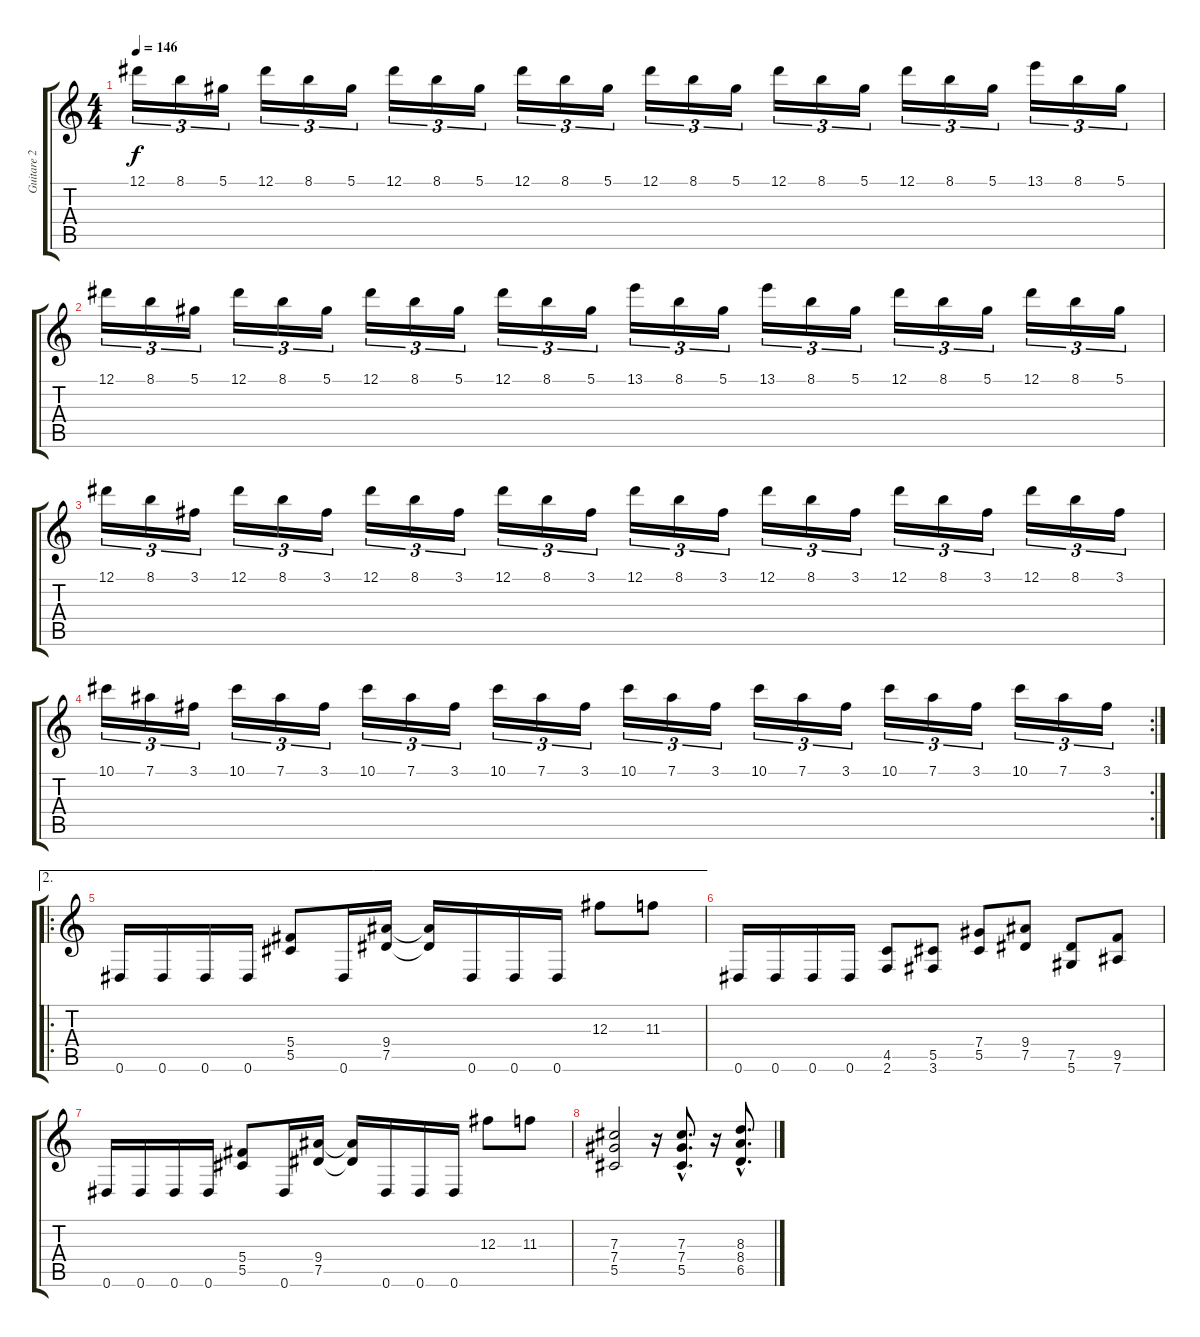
\track ("Guitare 2" "Guitare 2") {instrument distortionguitar}
\staff {score tabs}
\tuning (Eb4 Bb3 Gb3 Db3 Ab2 Eb2) {hide}
\ts (4 4)
\tempo 146
\clef g2
\ks c
12.1.16{tu (3 2) dy f} 8.1.16{tu (3 2)} 5.1.16{tu (3 2)} 12.1.16{tu (3 2)} 8.1.16{tu (3 2)} 5.1.16{tu (3 2)} 12.1.16{tu (3 2)} 8.1.16{tu (3 2)} 5.1.16{tu (3 2)} 12.1.16{tu (3 2)} 8.1.16{tu (3 2)} 5.1.16{tu (3 2)} 12.1.16{tu (3 2)} 8.1.16{tu (3 2)} 5.1.16{tu (3 2)} 12.1.16{tu (3 2)} 8.1.16{tu (3 2)} 5.1.16{tu (3 2)} 12.1.16{tu (3 2)} 8.1.16{tu (3 2)} 5.1.16{tu (3 2)} 13.1.16{tu (3 2)} 8.1.16{tu (3 2)} 5.1.16{tu (3 2)} |
12.1.16{tu (3 2)} 8.1.16{tu (3 2)} 5.1.16{tu (3 2)} 12.1.16{tu (3 2)} 8.1.16{tu (3 2)} 5.1.16{tu (3 2)} 12.1.16{tu (3 2)} 8.1.16{tu (3 2)} 5.1.16{tu (3 2)} 12.1.16{tu (3 2)} 8.1.16{tu (3 2)} 5.1.16{tu (3 2)} 13.1.16{tu (3 2)} 8.1.16{tu (3 2)} 5.1.16{tu (3 2)} 13.1.16{tu (3 2)} 8.1.16{tu (3 2)} 5.1.16{tu (3 2)} 12.1.16{tu (3 2)} 8.1.16{tu (3 2)} 5.1.16{tu (3 2)} 12.1.16{tu (3 2)} 8.1.16{tu (3 2)} 5.1.16{tu (3 2)} |
12.1.16{tu (3 2)} 8.1.16{tu (3 2)} 3.1.16{tu (3 2)} 12.1.16{tu (3 2)} 8.1.16{tu (3 2)} 3.1.16{tu (3 2)} 12.1.16{tu (3 2)} 8.1.16{tu (3 2)} 3.1.16{tu (3 2)} 12.1.16{tu (3 2)} 8.1.16{tu (3 2)} 3.1.16{tu (3 2)} 12.1.16{tu (3 2)} 8.1.16{tu (3 2)} 3.1.16{tu (3 2)} 12.1.16{tu (3 2)} 8.1.16{tu (3 2)} 3.1.16{tu (3 2)} 12.1.16{tu (3 2)} 8.1.16{tu (3 2)} 3.1.16{tu (3 2)} 12.1.16{tu (3 2)} 8.1.16{tu (3 2)} 3.1.16{tu (3 2)} |
\rc 2
10.1.16{tu (3 2)} 7.1.16{tu (3 2)} 3.1.16{tu (3 2)} 10.1.16{tu (3 2)} 7.1.16{tu (3 2)} 3.1.16{tu (3 2)} 10.1.16{tu (3 2)} 7.1.16{tu (3 2)} 3.1.16{tu (3 2)} 10.1.16{tu (3 2)} 7.1.16{tu (3 2)} 3.1.16{tu (3 2)} 10.1.16{tu (3 2)} 7.1.16{tu (3 2)} 3.1.16{tu (3 2)} 10.1.16{tu (3 2)} 7.1.16{tu (3 2)} 3.1.16{tu (3 2)} 10.1.16{tu (3 2)} 7.1.16{tu (3 2)} 3.1.16{tu (3 2)} 10.1.16{tu (3 2)} 7.1.16{tu (3 2)} 3.1.16{tu (3 2)} |
\ae 2
\ro
0.6.16 0.6.16 0.6.16 0.6.16 (5.4 5.5).8 0.6.16 (9.4 7.5).16 (9.4{t} 7.5{t}).16 0.6.16 0.6.16 0.6.16 12.3.8 11.3.8 |
0.6.16 0.6.16 0.6.16 0.6.16 (4.5 2.6).8 (5.5 3.6).8 (7.4 5.5).8 (9.4 7.5).8 (7.5 5.6).8 (9.5 7.6).8 |
0.6.16 0.6.16 0.6.16 0.6.16 (5.4 5.5).8 0.6.16 (9.4 7.5).16 (9.4{t} 7.5{t}).16 0.6.16 0.6.16 0.6.16 12.3.8 11.3.8 |
(7.3 7.4 5.5).2 r.16 (7.3{hac} 7.4{hac} 5.5{hac}).8{d} r.16 (8.3{hac} 8.4{hac} 6.5{hac}).8{d}
